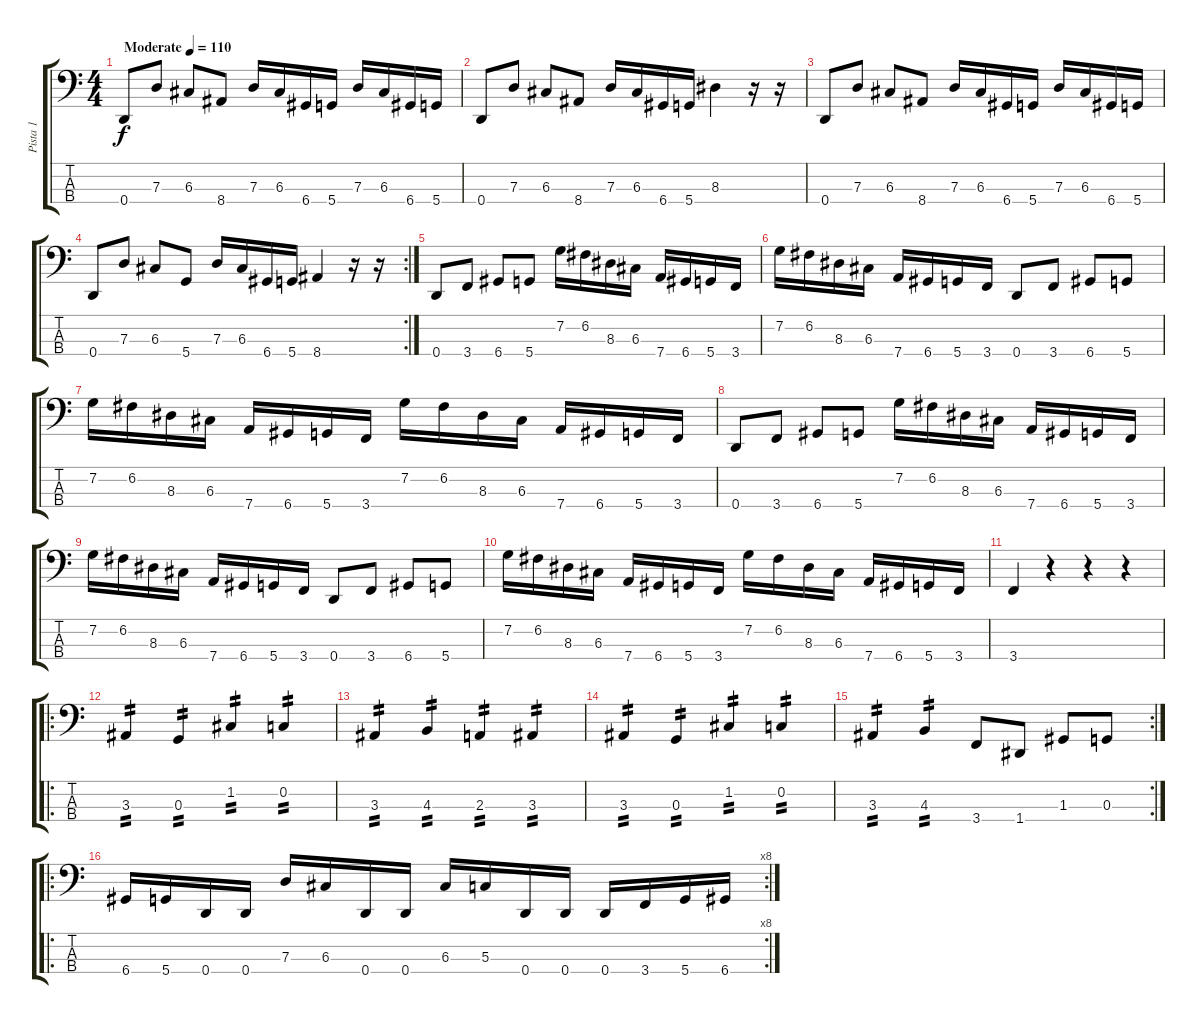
\track ("Pista 1" "Pista 1") {instrument electricbassfinger}
\staff {score tabs}
\tuning (F2 C2 G1 D1) {hide}
\ts (4 4)
\tempo (110 "Moderate")
\clef f4
\ks c
0.4.8{dy f instrument electricbassfinger} 7.3.8 6.3.8 8.4.8 7.3.16 6.3.16 6.4.16 5.4.16 7.3.16 6.3.16 6.4.16 5.4.16 |
0.4.8 7.3.8 6.3.8 8.4.8 7.3.16 6.3.16 6.4.16 5.4.16 8.3.4 r.16 r.16 |
0.4.8 7.3.8 6.3.8 8.4.8 7.3.16 6.3.16 6.4.16 5.4.16 7.3.16 6.3.16 6.4.16 5.4.16 |
\rc 2
0.4.8 7.3.8 6.3.8 5.4.8 7.3.16 6.3.16 6.4.16 5.4.16 8.4.4 r.16 r.16 |
0.4.8 3.4.8 6.4.8 5.4.8 7.2.16 6.2.16 8.3.16 6.3.16 7.4.16 6.4.16 5.4.16 3.4.16 |
7.2.16 6.2.16 8.3.16 6.3.16 7.4.16 6.4.16 5.4.16 3.4.16 0.4.8 3.4.8 6.4.8 5.4.8 |
7.2.16 6.2.16 8.3.16 6.3.16 7.4.16 6.4.16 5.4.16 3.4.16 7.2.16 6.2.16 8.3.16 6.3.16 7.4.16 6.4.16 5.4.16 3.4.16 |
0.4.8 3.4.8 6.4.8 5.4.8 7.2.16 6.2.16 8.3.16 6.3.16 7.4.16 6.4.16 5.4.16 3.4.16 |
7.2.16 6.2.16 8.3.16 6.3.16 7.4.16 6.4.16 5.4.16 3.4.16 0.4.8 3.4.8 6.4.8 5.4.8 |
7.2.16 6.2.16 8.3.16 6.3.16 7.4.16 6.4.16 5.4.16 3.4.16 7.2.16 6.2.16 8.3.16 6.3.16 7.4.16 6.4.16 5.4.16 3.4.16 |
3.4.4 r.4 r.4 r.4 |
\ro
3.3.4{tp 2} 0.3.4{tp 2} 1.2.4{tp 2} 0.2.4{tp 2} |
3.3.4{tp 2} 4.3.4{tp 2} 2.3.4{tp 2} 3.3.4{tp 2} |
3.3.4{tp 2} 0.3.4{tp 2} 1.2.4{tp 2} 0.2.4{tp 2} |
\rc 2
3.3.4{tp 2} 4.3.4{tp 2} 3.4.8 1.4.8 1.3.8 0.3.8 |
\ro
\rc 8
6.4.16 5.4.16 0.4.16 0.4.16 7.3.16 6.3.16 0.4.16 0.4.16 6.3.16 5.3.16 0.4.16 0.4.16 0.4.16 3.4.16 5.4.16 6.4.16
